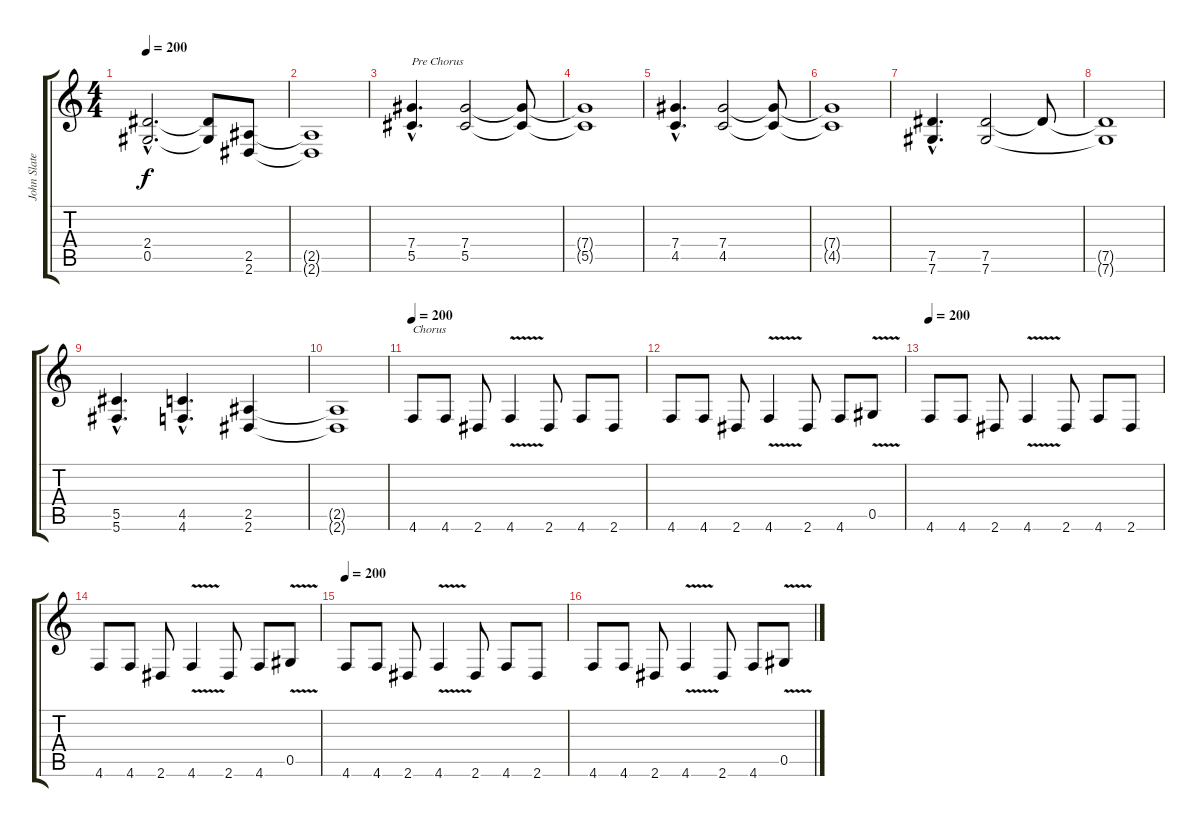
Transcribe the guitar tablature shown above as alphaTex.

\track ("John Slater" "John Slate") {instrument distortionguitar}
\staff {score tabs}
\tuning (Eb4 Bb3 Gb3 Db3 Ab2 Db2) {hide}
\ts (4 4)
\tempo 200
\clef g2
\ks c
(2.4{hac} 0.5{hac}).2{d dy f} (2.4{t} 0.5{t}).8 (2.5 2.6).8 |
(2.5{t} 2.6{t}).1 |
(7.4{hac} 5.5{hac}).4{d txt "Pre Chorus"} (7.4 5.5).2 (7.4{t} 5.5{t}).8 |
(7.4{t} 5.5{t}).1 |
(7.4{hac} 4.5{hac}).4{d} (7.4 4.5).2 (7.4{t} 4.5{t}).8 |
(7.4{t} 4.5{t}).1 |
(7.5{hac} 7.6{hac}).4{d} (7.5 7.6).2 7.5{t}.8 |
(7.5{t} 7.6{t}).1 |
(5.5{hac} 5.6{hac}).4{d} (4.5{hac} 4.6{hac}).4{d} (2.5 2.6).4 |
(2.5{t} 2.6{t}).1 |
\tempo 200
4.6.8{txt "Chorus"} 4.6.8 2.6.8 4.6{v}.4 2.6.8 4.6.8 2.6.8 |
4.6.8 4.6.8 2.6.8 4.6{v}.4 2.6.8 4.6.8 0.5{v}.8 |
\tempo 200
4.6.8 4.6.8 2.6.8 4.6{v}.4 2.6.8 4.6.8 2.6.8 |
4.6.8 4.6.8 2.6.8 4.6{v}.4 2.6.8 4.6.8 0.5{v}.8 |
\tempo 200
4.6.8 4.6.8 2.6.8 4.6{v}.4 2.6.8 4.6.8 2.6.8 |
4.6.8 4.6.8 2.6.8 4.6{v}.4 2.6.8 4.6.8 0.5{v}.8
